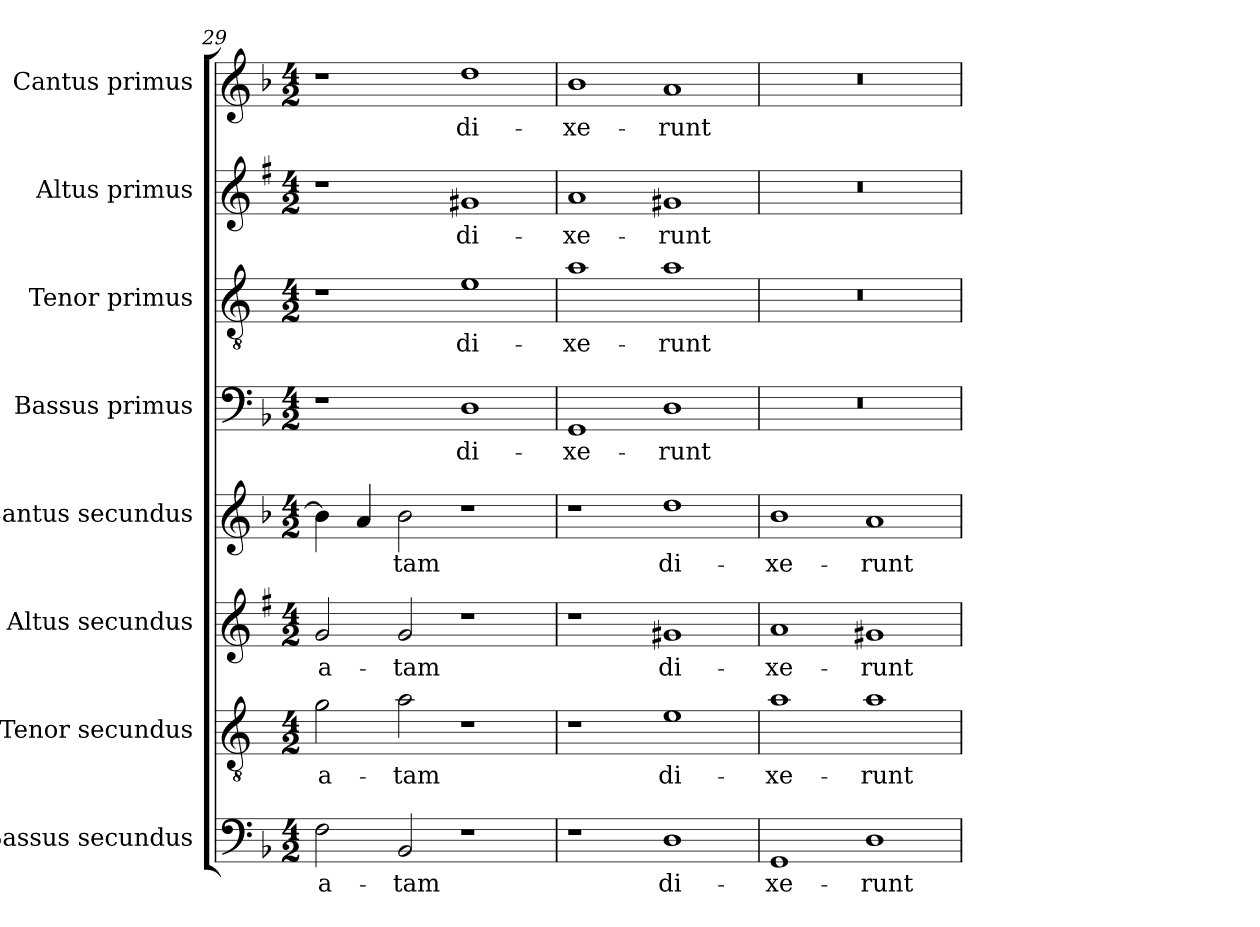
**kern	**text	**kern	**text	**kern	**text	**kern	**text	**kern	**text	**kern	**text	**kern	**text	**kern	**text
*part8	*part8	*part7	*part7	*part6	*part6	*part5	*part5	*part4	*part4	*part3	*part3	*part2	*part2	*part1	*part1
*staff8	*staff8	*staff7	*staff7	*staff6	*staff6	*staff5	*staff5	*staff4	*staff4	*staff3	*staff3	*staff2	*staff2	*staff1	*staff1
*I"Bassus secundus	*	*I"Tenor secundus	*	*I"Altus secundus	*	*I"Cantus secundus	*	*I"Bassus primus	*	*I"Tenor primus	*	*I"Altus primus	*	*I"Cantus primus	*
*I'B2	*	*I'T2	*	*I'A2	*	*I'C2	*	*I'B1	*	*I'T1	*	*I'A1	*	*I'C1	*
!!LO:PB:g=z
*clefF4	*	*clefGv2	*	*clefG2	*	*clefG2	*	*clefF4	*	*clefGv2	*	*clefG2	*	*clefG2	*
*	*	*ITrd4c7	*	*ITrd1c2	*	*	*	*	*	*ITrd4c7	*	*ITrd1c2	*	*	*
*k[b-]	*	*k[b-]	*	*k[b-]	*	*k[b-]	*	*k[b-]	*	*k[b-]	*	*k[b-]	*	*k[b-]	*
*F:	*	*F:	*	*F:	*	*F:	*	*F:	*	*F:	*	*F:	*	*F:	*
*M4/2	*	*M4/2	*	*M4/2	*	*M4/2	*	*M4/2	*	*M4/2	*	*M4/2	*	*M4/2	*
=29	=29	=29	=29	=29	=29	=29	=29	=29	=29	=29	=29	=29	=29	=29	=29
!	!LO:LY:b	!	!LO:LY:b	!	!LO:LY:b	!	!	!	!	!	!	!	!	!	!
2F\	-a-	2c\	-a-	2f/	-a-	4b-\]	.	1r	.	1r	.	1r	.	1r	.
.	.	.	.	.	.	4a/	.	.	.	.	.	.	.	.	.
!	!LO:LY:b	!	!LO:LY:b	!	!LO:LY:b	!	!LO:LY:b	!	!	!	!	!	!	!	!
2BB-/	-tam	2d\	-tam	2f/	-tam	2b-\	-tam	.	.	.	.	.	.	.	.
!	!	!	!	!	!	!	!	!	!LO:LY:b	!	!LO:LY:b	!	!LO:LY:b	!	!LO:LY:b
1r	.	1r	.	1r	.	1r	.	1D	di-	1A	di-	1f#X	di-	1dd	di-
=30	=30	=30	=30	=30	=30	=30	=30	=30	=30	=30	=30	=30	=30	=30	=30
!	!	!	!	!	!	!	!	!	!LO:LY:b	!	!LO:LY:b	!	!LO:LY:b	!	!LO:LY:b
1r	.	1r	.	1r	.	1r	.	1GG	-xe-	1d	-xe-	1g	-xe-	1b-	-xe-
!	!LO:LY:b	!	!LO:LY:b	!	!LO:LY:b	!	!LO:LY:b	!	!LO:LY:b	!	!LO:LY:b	!	!LO:LY:b	!	!LO:LY:b
1D	di-	1A	di-	1f#X	di-	1dd	di-	1D	-runt	1d	-runt	1f#X	-runt	1a	-runt
=31	=31	=31	=31	=31	=31	=31	=31	=31	=31	=31	=31	=31	=31	=31	=31
!	!LO:LY:b	!	!LO:LY:b	!	!LO:LY:b	!	!LO:LY:b	!	!	!	!	!	!	!	!
1GG	-xe-	1d	-xe-	1g	-xe-	1b-	-xe-	0r	.	0r	.	0r	.	0r	.
!	!LO:LY:b	!	!LO:LY:b	!	!LO:LY:b	!	!LO:LY:b	!	!	!	!	!	!	!	!
1D	-runt	1d	-runt	1f#X	-runt	1a	-runt	.	.	.	.	.	.	.	.
=	=	=	=	=	=	=	=	=	=	=	=	=	=	=	=
*-	*-	*-	*-	*-	*-	*-	*-	*-	*-	*-	*-	*-	*-	*-	*-
